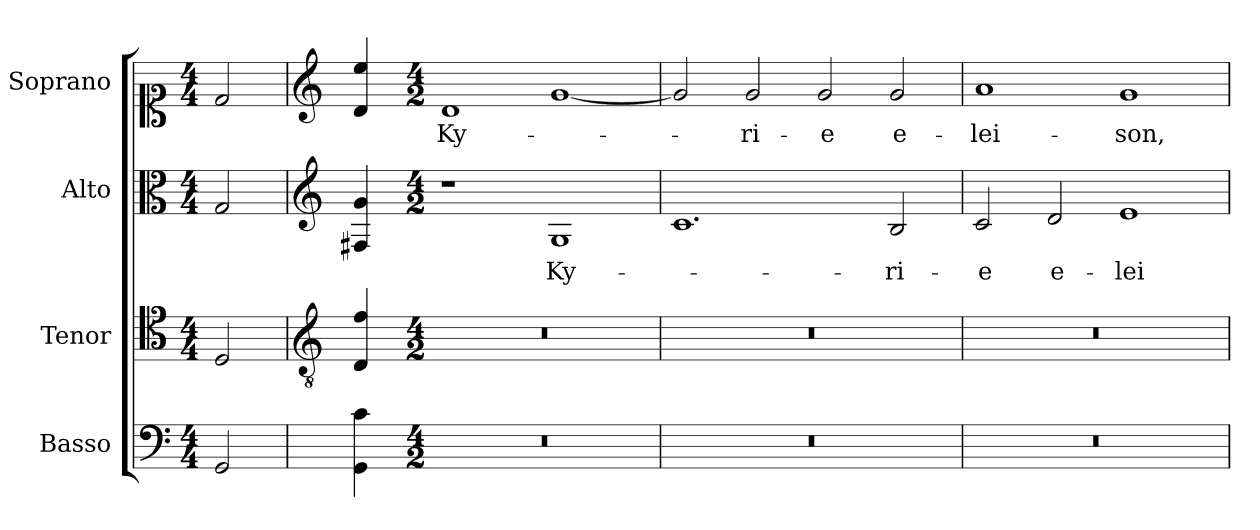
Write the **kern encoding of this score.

**kern	**kern	**kern	**text	**kern	**text
*part4	*part3	*part2	*part2	*part1	*part1
*staff4	*staff3	*staff2	*staff2	*staff1	*staff1
*I"Basso	*I"Tenor	*I"Alto	*	*I"Soprano	*
*	*I'T.	*I'A.	*	*I'Sop.	*
!!LO:PB:g=z
*clefF4	*clefC4	*clefC3	*	*clefC1	*
*	*ITrd7c12	*	*	*	*
*k[]	*k[]	*k[]	*	*k[]	*
*C:	*C:	*C:	*	*C:	*
*M4/4	*M4/4	*M4/4	*	*M4/4	*
=1	=1	=1	=1	=1	=1
!LO:N:head=open	!LO:N:head=open	!LO:N:head=open	!	!LO:N:head=open	!
2GGi/	2DDi/	2Gi/	.	2di/	.
=2	=2	=2	=2	=2	=2
*	*clefGv2	*clefG2	*	*clefG2	*
4GGi\ 4ci	4DDi/ 4Fi	4F#Xi/ 4gi	.	4di/ 4eei	.
=3-	=3-	=3-	=3-	=3-	=3-
*M4/2	*M4/2	*M4/2	*	*M4/2	*
!LO:N:vis=1	!LO:N:vis=1	!	!	!	!
!	!	!	!	!	!LO:LY:b:color=#000000
0r	0r	1r	.	1di	Ky-
!	!	!	!LO:LY:b:color=#000000	!	!
.	.	1Gi	Ky-	[1gi	.
=4	=4	=4	=4	=4	=4
!LO:N:vis=1	!LO:N:vis=1	!	!	!	!
0r	0r	1.ci	.	2gi/]	.
!	!	!	!	!	!LO:LY:b:color=#000000
.	.	.	.	2gi/	-ri-
!	!	!	!	!	!LO:LY:b:color=#000000
.	.	.	.	2gi/	-e
!	!	!	!LO:LY:b:color=#000000	!	!
!	!	!	!	!	!LO:LY:b:color=#000000
.	.	2Bi/	-ri-	2gi/	e-
=5	=5	=5	=5	=5	=5
!LO:N:vis=1	!LO:N:vis=1	!	!	!	!
!	!	!	!LO:LY:b:color=#000000	!	!
!	!	!	!	!	!LO:LY:b:color=#000000
0r	0r	2ci/	-e	1ai	-lei-
!	!	!	!LO:LY:b:color=#000000	!	!
.	.	2di/	e-	.	.
!	!	!	!LO:LY:b:color=#000000	!	!
!	!	!	!	!	!LO:LY:b:color=#000000
.	.	1ei	-lei-	1gi	-son,
=	=	=	=	=	=
*-	*-	*-	*-	*-	*-
